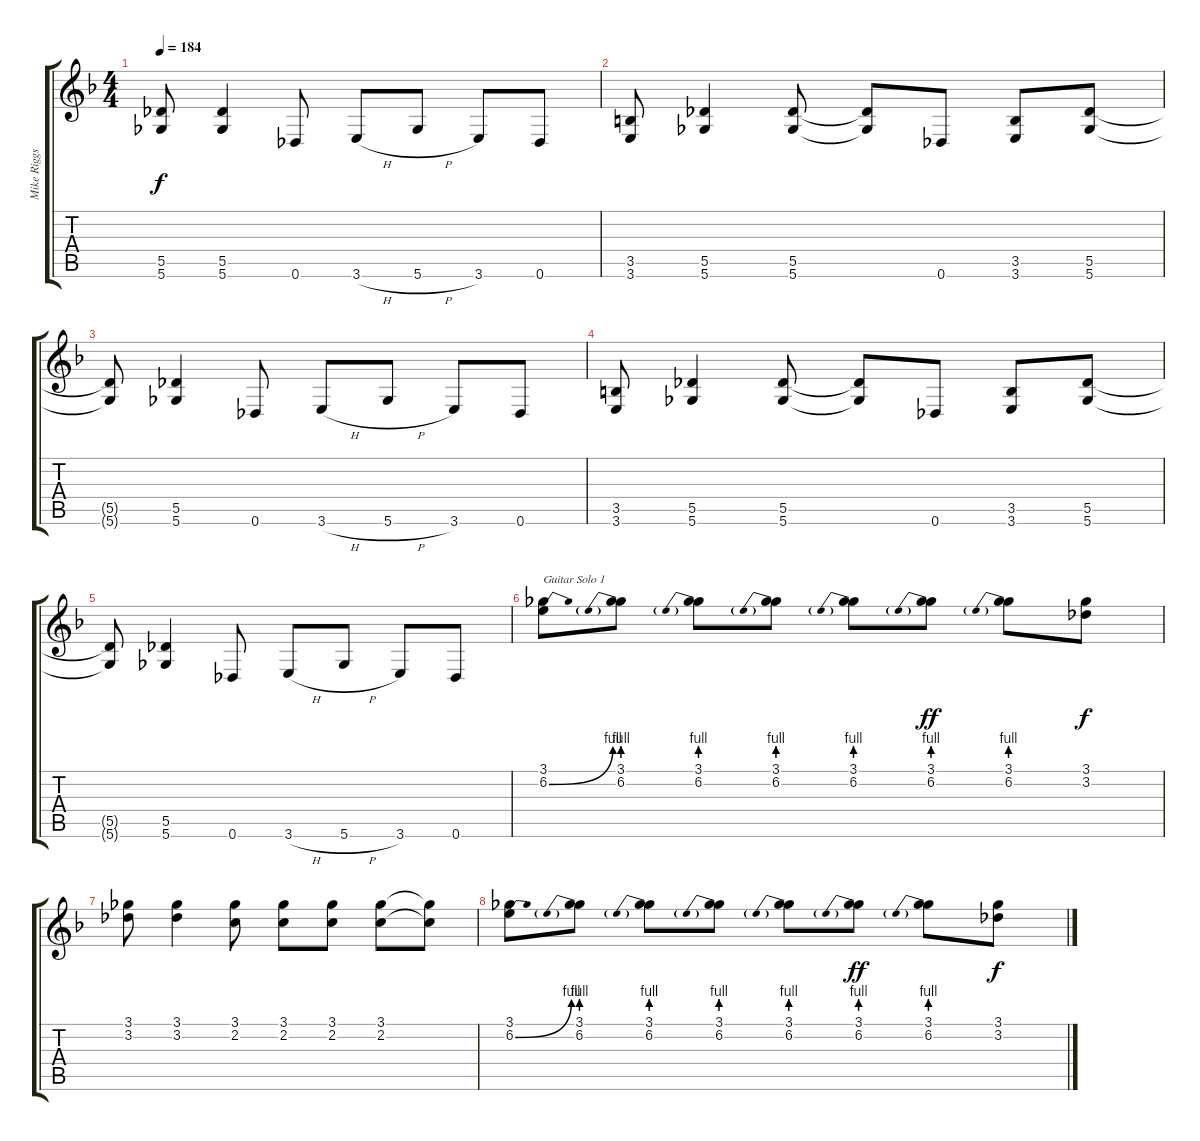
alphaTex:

\track ("Mike Riggs" "Mike Riggs") {mute instrument distortionguitar}
\staff {score tabs}
\tuning (Eb4 Bb3 Gb3 Db3 Ab2 Db2) {hide}
\ts (4 4)
\tempo 184
\clef g2
\ks f
(5.5{t} 5.6{t}).8{dy f} (5.5 5.6).4 0.6.8 3.6{h}.8 5.6{h}.8 3.6.8 0.6.8 |
(3.5 3.6).8 (5.5 5.6).4 (5.5 5.6).8 (5.5{t} 5.6{t}).8 0.6.8 (3.5 3.6).8 (5.5 5.6).8 |
(5.5{t} 5.6{t}).8 (5.5 5.6).4 0.6.8 3.6{h}.8 5.6{h}.8 3.6.8 0.6.8 |
(3.5 3.6).8 (5.5 5.6).4 (5.5 5.6).8 (5.5{t} 5.6{t}).8 0.6.8 (3.5 3.6).8 (5.5 5.6).8 |
(5.5{t} 5.6{t}).8 (5.5 5.6).4 0.6.8 3.6{h}.8 5.6{h}.8 3.6.8 0.6.8 |
(3.1 6.2{be (bend 0 0 60 4)}).8{txt "Guitar Solo 1"} (3.1 6.2{be (prebend 0 4 60 4)}).8 (3.1 6.2{be (prebend 0 4 60 4)}).8 (3.1 6.2{be (prebend 0 4 60 4)}).8 (3.1 6.2{be (prebend 0 4 60 4)}).8 (3.1 6.2{be (prebend 0 4 60 4)}).8{dy ff} (3.1 6.2{be (prebend 0 4 60 4)}).8 (3.1 3.2).8{dy f} |
(3.1 3.2).8 (3.1 3.2).4 (3.1 2.2).8 (3.1 2.2).8 (3.1 2.2).8 (3.1 2.2).8 (3.1{t} 2.2{t}).8 |
(3.1 6.2{be (bend 0 0 60 4)}).8 (3.1 6.2{be (prebend 0 4 60 4)}).8 (3.1 6.2{be (prebend 0 4 60 4)}).8 (3.1 6.2{be (prebend 0 4 60 4)}).8 (3.1 6.2{be (prebend 0 4 60 4)}).8 (3.1 6.2{be (prebend 0 4 60 4)}).8{dy ff} (3.1 6.2{be (prebend 0 4 60 4)}).8 (3.1 3.2).8{dy f}
